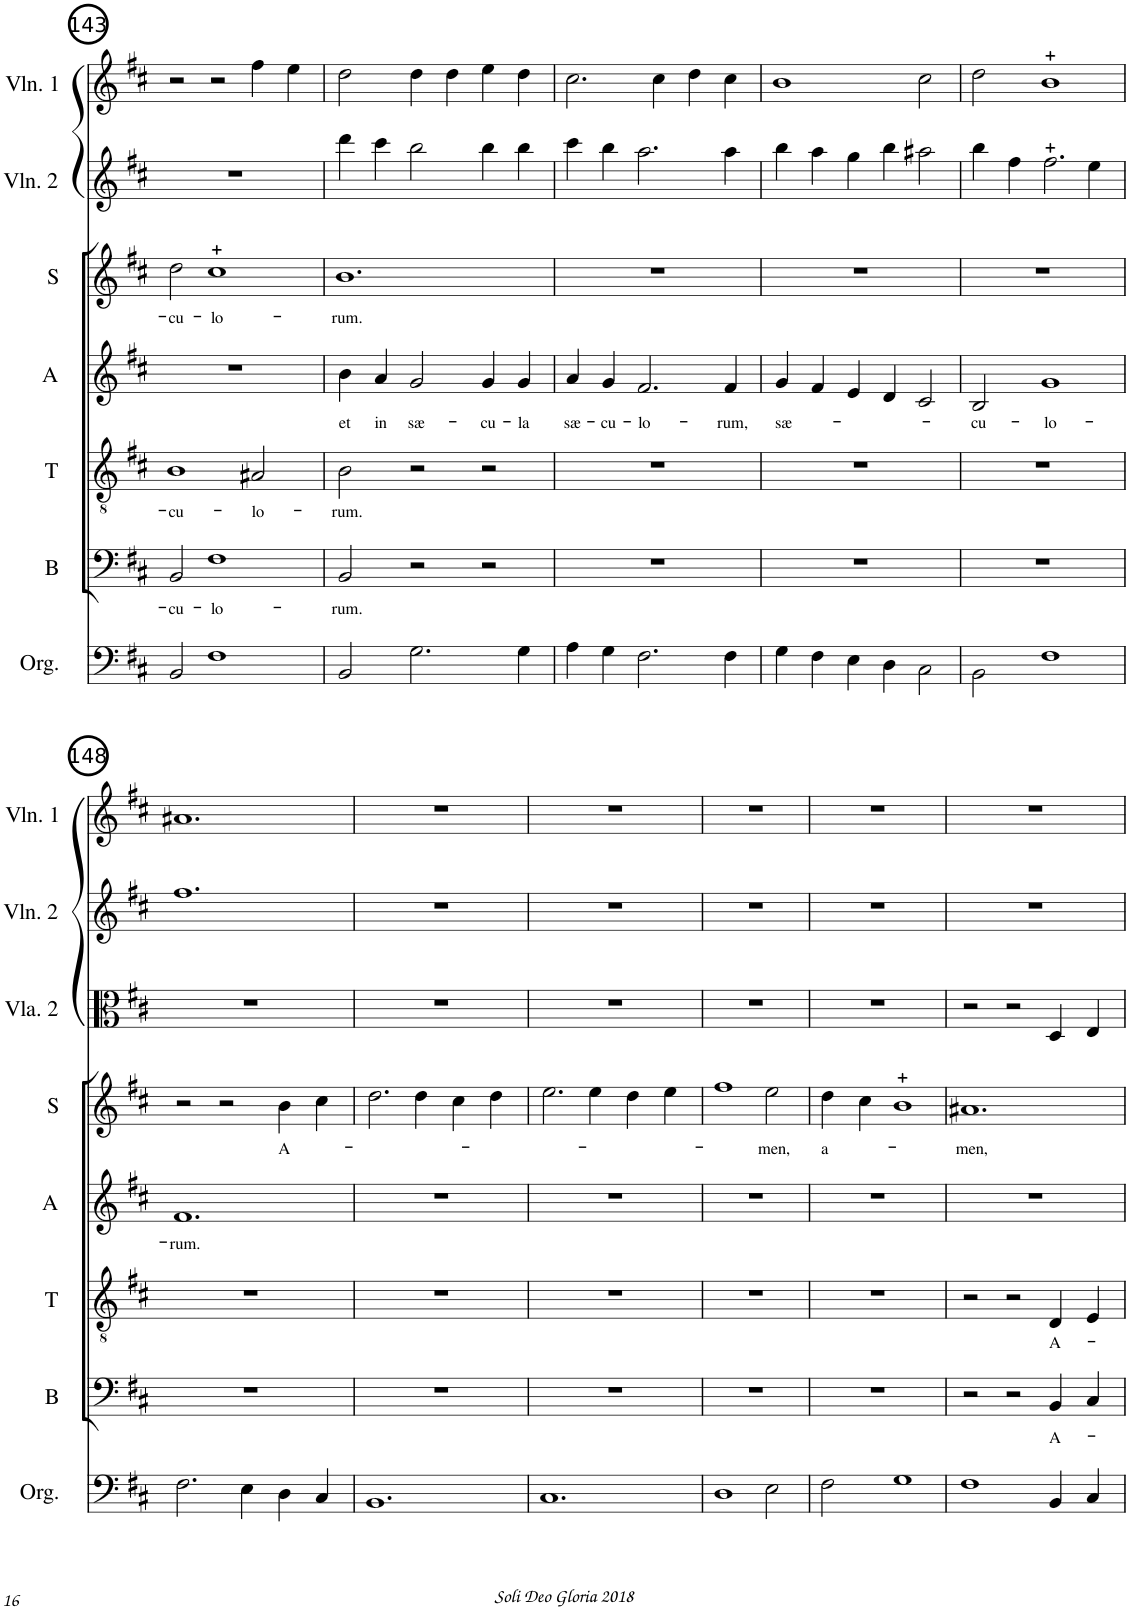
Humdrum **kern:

**kern	**kern	**text	**kern	**text	**kern	**text	**kern	**text	**kern	**kern	**kern
*part8	*part7	*part7	*part6	*part6	*part5	*part5	*part4	*part4	*part3	*part2	*part1
*staff8	*staff7	*staff7	*staff6	*staff6	*staff5	*staff5	*staff4	*staff4	*staff3	*staff2	*staff1
*I"Organ	*I"Bass	*	*I"Tenor	*	*I"Alto	*	*I"Soprano	*	*I"Viola 2	*I"Violin 2	*I"Violin 1
*I'Org.	*I'B	*	*I'T	*	*I'A	*	*I'S	*	*I'Vla. 2	*I'Vln. 2	*I'Vln. 1
!!LO:PB:g=z
*clefF4	*clefF4	*	*clefGv2	*	*clefG2	*	*clefG2	*	*clefC3	*clefG2	*clefG2
*k[f#c#]	*k[f#c#]	*	*k[f#c#]	*	*k[f#c#]	*	*k[f#c#]	*	*k[f#c#]	*k[f#c#]	*k[f#c#]
*D:	*D:	*	*D:	*	*D:	*	*D:	*	*D:	*D:	*D:
*M3/2	*M3/2	*	*M3/2	*	*M3/2	*	*M3/2	*	*M3/2	*M3/2	*M3/2
=143	=143	=143	=143	=143	=143	=143	=143	=143	=143	=143	=143
!	!	!LO:LY:b	!	!LO:LY:b	!	!	!	!LO:LY:b	!	!	!
2BB/	2BB/	-cu-	1B	-cu-	1.r	.	2dd\	-cu-	1.r	1.r	2r
!	!	!LO:LY:b	!	!	!	!	!	!LO:LY:b	!	!	!
1F#	1F#	-lo-	.	.	.	.	1cc#	-lo-	.	.	2r
!	!	!	!	!LO:LY:b	!	!	!	!	!	!	!
.	.	.	2A#X/	-lo-	.	.	.	.	.	.	4ff#\
.	.	.	.	.	.	.	.	.	.	.	4ee\
=144	=144	=144	=144	=144	=144	=144	=144	=144	=144	=144	=144
!	!	!LO:LY:b	!	!LO:LY:b	!	!LO:LY:b	!	!LO:LY:b	!	!	!
2BB/	2BB/	-rum.	2B\	-rum.	4b\	et	1.b	-rum.	1.r	4ddd\	2dd\
!	!	!	!	!	!	!LO:LY:b	!	!	!	!	!
.	.	.	.	.	4a/	in	.	.	.	4ccc#\	.
!	!	!	!	!	!	!LO:LY:b	!	!	!	!	!
2.G\	2r	.	2r	.	2g/	sæ-	.	.	.	2bb\	4dd\
.	.	.	.	.	.	.	.	.	.	.	4dd\
!	!	!	!	!	!	!LO:LY:b	!	!	!	!	!
.	2r	.	2r	.	4g/	-cu-	.	.	.	4bb\	4ee\
!	!	!	!	!	!	!LO:LY:b	!	!	!	!	!
4G\	.	.	.	.	4g/	-la	.	.	.	4bb\	4dd\
=145	=145	=145	=145	=145	=145	=145	=145	=145	=145	=145	=145
!	!	!	!	!	!	!LO:LY:b	!	!	!	!	!
4A\	1.r	.	1.r	.	4a/	sæ-	1.r	.	1.r	4ccc#\	2.cc#\
!	!	!	!	!	!	!LO:LY:b	!	!	!	!	!
4G\	.	.	.	.	4g/	-cu-	.	.	.	4bb\	.
!	!	!	!	!	!	!LO:LY:b	!	!	!	!	!
2.F#\	.	.	.	.	2.f#/	-lo-	.	.	.	2.aa\	.
.	.	.	.	.	.	.	.	.	.	.	4cc#\
.	.	.	.	.	.	.	.	.	.	.	4dd\
!	!	!	!	!	!	!LO:LY:b	!	!	!	!	!
4F#\	.	.	.	.	4f#/	-rum,	.	.	.	4aa\	4cc#\
=146	=146	=146	=146	=146	=146	=146	=146	=146	=146	=146	=146
!	!	!	!	!	!	!LO:LY:b	!	!	!	!	!
4G\	1.r	.	1.r	.	4g/	sæ-	1.r	.	1.r	4bb\	1b
4F#\	.	.	.	.	4f#/	.	.	.	.	4aa\	.
4E\	.	.	.	.	4e/	.	.	.	.	4gg\	.
4D\	.	.	.	.	4d/	.	.	.	.	4bb\	.
2C#\	.	.	.	.	2c#/	.	.	.	.	2aa#X\	2cc#\
=147	=147	=147	=147	=147	=147	=147	=147	=147	=147	=147	=147
!	!	!	!	!	!	!LO:LY:b	!	!	!	!	!
2BB\	1.r	.	1.r	.	2B/	-cu-	1.r	.	1.r	4bb\	2dd\
.	.	.	.	.	.	.	.	.	.	4ff#\	.
!	!	!	!	!	!	!LO:LY:b	!	!	!	!	!
1F#	.	.	.	.	1g	-lo-	.	.	.	2.ff#\	1b
.	.	.	.	.	.	.	.	.	.	4ee\	.
!!LO:LB:g=z
=148	=148	=148	=148	=148	=148	=148	=148	=148	=148	=148	=148
!	!	!	!	!	!	!LO:LY:b	!	!	!	!	!
2.F#\	1.r	.	1.r	.	1.f#	-rum.	2r	.	1.r	1.ff#	1.a#X
.	.	.	.	.	.	.	2r	.	.	.	.
4E\	.	.	.	.	.	.	.	.	.	.	.
!	!	!	!	!	!	!	!	!LO:LY:b	!	!	!
4D\	.	.	.	.	.	.	4b\	A-	.	.	.
4C#/	.	.	.	.	.	.	4cc#\	.	.	.	.
=149	=149	=149	=149	=149	=149	=149	=149	=149	=149	=149	=149
1.BB	1.r	.	1.r	.	1.r	.	2.dd\	.	1.r	1.r	1.r
.	.	.	.	.	.	.	4dd\	.	.	.	.
.	.	.	.	.	.	.	4cc#\	.	.	.	.
.	.	.	.	.	.	.	4dd\	.	.	.	.
=150	=150	=150	=150	=150	=150	=150	=150	=150	=150	=150	=150
1.C#	1.r	.	1.r	.	1.r	.	2.ee\	.	1.r	1.r	1.r
.	.	.	.	.	.	.	4ee\	.	.	.	.
.	.	.	.	.	.	.	4dd\	.	.	.	.
.	.	.	.	.	.	.	4ee\	.	.	.	.
=151	=151	=151	=151	=151	=151	=151	=151	=151	=151	=151	=151
1D	1.r	.	1.r	.	1.r	.	1ff#	.	1.r	1.r	1.r
!	!	!	!	!	!	!	!	!LO:LY:b	!	!	!
2E\	.	.	.	.	.	.	2ee\	-men,	.	.	.
=152	=152	=152	=152	=152	=152	=152	=152	=152	=152	=152	=152
!	!	!	!	!	!	!	!	!LO:LY:b	!	!	!
2F#\	1.r	.	1.r	.	1.r	.	4dd\	a-	1.r	1.r	1.r
.	.	.	.	.	.	.	4cc#\	.	.	.	.
1G	.	.	.	.	.	.	1b	.	.	.	.
=153	=153	=153	=153	=153	=153	=153	=153	=153	=153	=153	=153
!	!	!	!	!	!	!	!	!LO:LY:b	!	!	!
1F#	2r	.	2r	.	1.r	.	1.a#X	-men,	2r	1.r	1.r
.	2r	.	2r	.	.	.	.	.	2r	.	.
!	!	!LO:LY:b	!	!LO:LY:b	!	!	!	!	!	!	!
4BB/	4BB/	A-	4D/	A-	.	.	.	.	4D/	.	.
4C#/	4C#/	.	4E/	.	.	.	.	.	4E/	.	.
=	=	=	=	=	=	=	=	=	=	=	=
*-	*-	*-	*-	*-	*-	*-	*-	*-	*-	*-	*-
